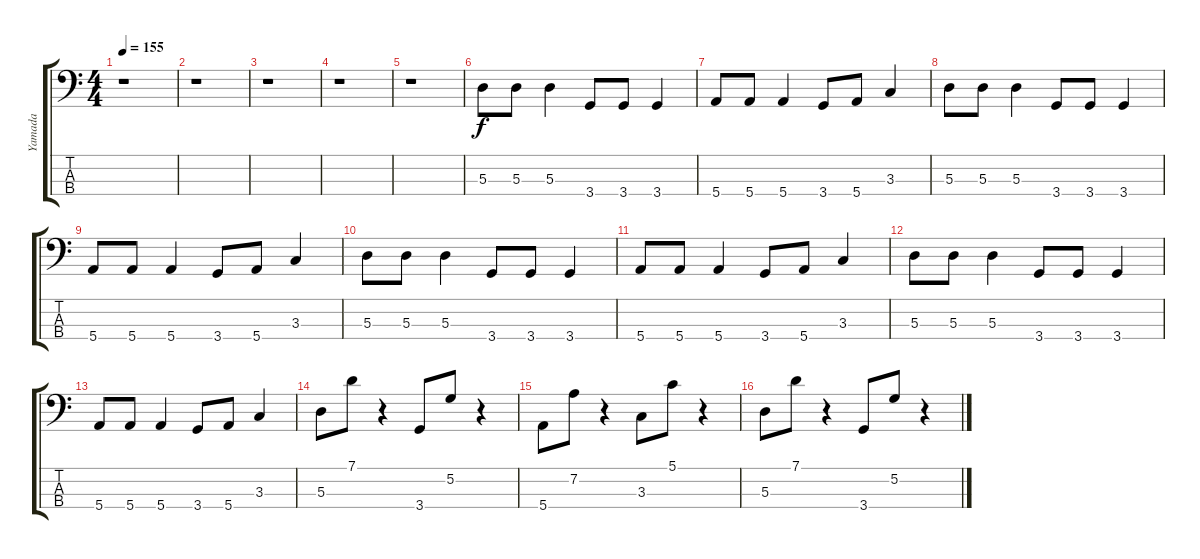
\track ("Yamada" "Yamada") {instrument electricbasspick}
\staff {score tabs}
\tuning (G2 D2 A1 E1) {hide}
\ts (4 4)
\tempo 155
\clef f4
\ks c
r.1{dy f instrument electricbasspick} |
r.1 |
r.1 |
r.1 |
r.1 |
5.3.8 5.3.8 5.3.4 3.4.8 3.4.8 3.4.4 |
5.4.8 5.4.8 5.4.4 3.4.8 5.4.8 3.3.4 |
5.3.8 5.3.8 5.3.4 3.4.8 3.4.8 3.4.4 |
5.4.8 5.4.8 5.4.4 3.4.8 5.4.8 3.3.4 |
5.3.8 5.3.8 5.3.4 3.4.8 3.4.8 3.4.4 |
5.4.8 5.4.8 5.4.4 3.4.8 5.4.8 3.3.4 |
5.3.8 5.3.8 5.3.4 3.4.8 3.4.8 3.4.4 |
5.4.8 5.4.8 5.4.4 3.4.8 5.4.8 3.3.4 |
5.3.8 7.1.8 r.4 3.4.8 5.2.8 r.4 |
5.4.8 7.2.8 r.4 3.3.8 5.1.8 r.4 |
5.3.8 7.1.8 r.4 3.4.8 5.2.8 r.4
